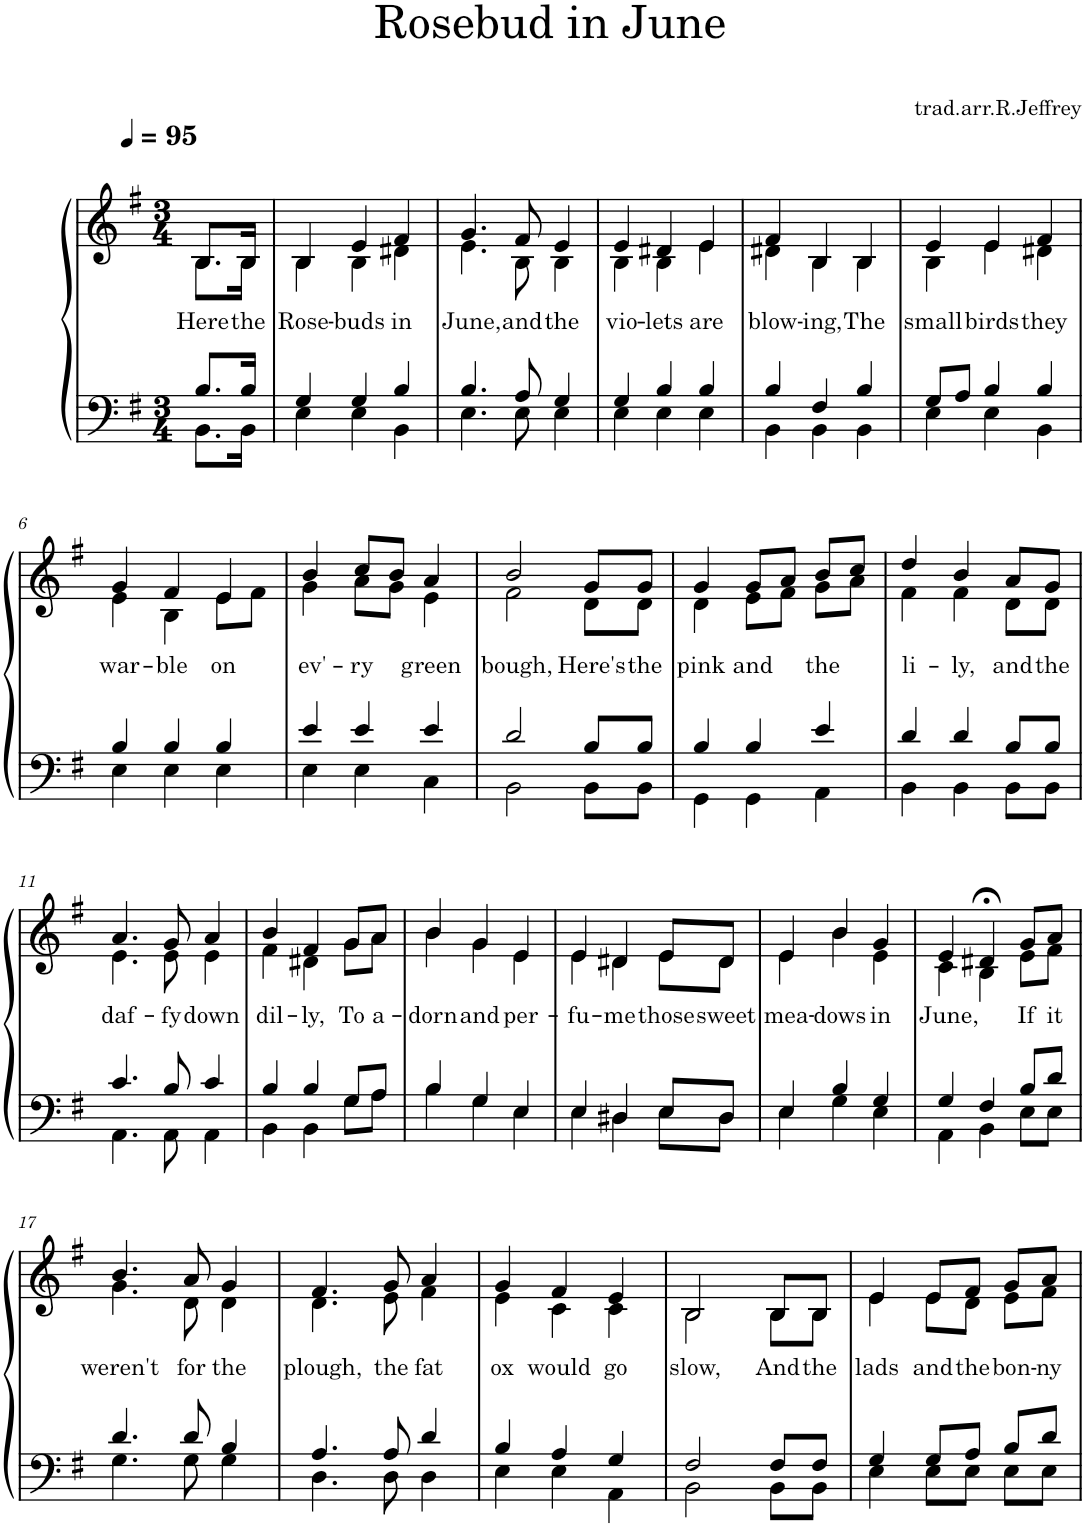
**kern	**kern	**text
*part1	*part1	*part1
*staff2	*staff1	*staff1
*I"Piano	*	*
*I'Pno.	*	*
*clefF4	*clefG2	*
*k[f#]	*k[f#]	*
*M3/4	*M3/4	*
*MM95	*MM95	*
=	=	=
*^	*	*
!	!	!	!LO:LY:b
*	*	*^	*
8.B/L	8.BB\L	8.B/L	8.B\L	Here
!	!	!	!	!LO:LY:b
16B/Jk	16BB\Jk	16B/Jk	16B\Jk	the
=1	=1	=1	=1	=1
!	!	!	!	!LO:LY:b
4G/	4E\	4B/	4B\	Rose-
!	!	!	!	!LO:LY:b
4G/	4E\	4e/	4B\	-buds
!	!	!	!	!LO:LY:b
4B/	4BB\	4f#/	4d#X\	in
=2	=2	=2	=2	=2
!	!	!	!	!LO:LY:b
4.B/	4.E\	4.g/	4.e\	June,
!	!	!	!	!LO:LY:b
8A/	8E\	8f#/	8B\	and
!	!	!	!	!LO:LY:b
4G/	4E\	4e/	4B\	the
=3	=3	=3	=3	=3
!	!	!	!	!LO:LY:b
4G/	4E\	4e/	4B\	vio-
!	!	!	!	!LO:LY:b
4B/	4E\	4d#X/	4B\	-lets
!	!	!	!	!LO:LY:b
4B/	4E\	4e/	4e\	are
=4	=4	=4	=4	=4
!	!	!	!	!LO:LY:b
4B/	4BB\	4f#/	4d#X\	blow-
!	!	!	!	!LO:LY:b
4F#/	4BB\	4B/	4B\	-ing,
!	!	!	!	!LO:LY:b
4B/	4BB\	4B/	4B\	The
=5	=5	=5	=5	=5
!	!	!	!	!LO:LY:b
8G/L	4E\	4e/	4B\	small
8A/J	.	.	.	.
!	!	!	!	!LO:LY:b
4B/	4E\	4e/	4e\	birds
!	!	!	!	!LO:LY:b
4B/	4BB\	4f#/	4d#X\	they
!!LO:LB:g=z	!!
=6	=6	=6	=6	=6
!	!	!	!	!LO:LY:b
4B/	4E\	4g/	4e\	war-
!	!	!	!	!LO:LY:b
4B/	4E\	4f#/	4B\	-ble
!	!	!	!	!LO:LY:b
4B/	4E\	4e/	8e\L	on
.	.	.	8f#\J	.
=7	=7	=7	=7	=7
!	!	!	!	!LO:LY:b
4e/	4E\	4b/	4g\	ev'-
!	!	!	!	!LO:LY:b
4e/	4E\	8cc/L	8a\L	-ry
.	.	8b/J	8g\J	.
!	!	!	!	!LO:LY:b
4e/	4C\	4a/	4e\	green
=8	=8	=8	=8	=8
!	!	!	!	!LO:LY:b
2d/	2BB\	2b/	2f#\	bough,
!	!	!	!	!LO:LY:b
8B/L	8BB\L	8g/L	8d\L	Here's
!	!	!	!	!LO:LY:b
8B/J	8BB\J	8g/J	8d\J	the
=9	=9	=9	=9	=9
!	!	!	!	!LO:LY:b
4B/	4GG\	4g/	4d\	pink
!	!	!	!	!LO:LY:b
4B/	4GG\	8g/L	8e\L	and
.	.	8a/J	8f#\J	.
!	!	!	!	!LO:LY:b
4e/	4AA\	8b/L	8g\L	the
.	.	8cc/J	8a\J	.
=10	=10	=10	=10	=10
!	!	!	!	!LO:LY:b
4d/	4BB\	4dd/	4f#\	li-
!	!	!	!	!LO:LY:b
4d/	4BB\	4b/	4f#\	-ly,
!	!	!	!	!LO:LY:b
8B/L	8BB\L	8a/L	8d\L	and
!	!	!	!	!LO:LY:b
8B/J	8BB\J	8g/J	8d\J	the
!!LO:LB:g=z	!!
=11	=11	=11	=11	=11
!	!	!	!	!LO:LY:b
4.c/	4.AA\	4.a/	4.e\	daf-
!	!	!	!	!LO:LY:b
8B/	8AA\	8g/	8e\	-fy
!	!	!	!	!LO:LY:b
4c/	4AA\	4a/	4e\	down
=12	=12	=12	=12	=12
!	!	!	!	!LO:LY:b
4B/	4BB\	4b/	4f#\	dil-
!	!	!	!	!LO:LY:b
4B/	4BB\	4f#/	4d#X\	-ly,
!	!	!	!	!LO:LY:b
8G/L	8G\L	8g/L	8g\L	To
!	!	!	!	!LO:LY:b
8A/J	8A\J	8a/J	8a\J	a-
=13	=13	=13	=13	=13
!	!	!	!	!LO:LY:b
4B/	4B\	4b/	4b\	-dorn
!	!	!	!	!LO:LY:b
4G/	4G\	4g/	4g\	and
!	!	!	!	!LO:LY:b
4E/	4E\	4e/	4e\	per-
=14	=14	=14	=14	=14
!	!	!	!	!LO:LY:b
4E/	4E\	4e/	4e\	-fu-
!	!	!	!	!LO:LY:b
4D#X/	4D#\	4d#X/	4d#\	-me
!	!	!	!	!LO:LY:b
8E/L	8E\L	8e/L	8e\L	those
!	!	!	!	!LO:LY:b
8D#/J	8D#\J	8d#/J	8d#\J	sweet
=15	=15	=15	=15	=15
!	!	!	!	!LO:LY:b
4E/	4E\	4e/	4e\	mea-
!	!	!	!	!LO:LY:b
4B/	4G\	4b/	4b\	-dows
!	!	!	!	!LO:LY:b
4G/	4E\	4g/	4e\	in
=16	=16	=16	=16	=16
!	!	!	!	!LO:LY:b
4G/	4AA\	4e/	4c\	June,
4F#/	4BB\	4d#X;</	4B\	.
!	!	!	!	!LO:LY:b
8B/L	8E\L	8g/L	8e\L	If
!	!	!	!	!LO:LY:b
8d/J	8E\J	8a/J	8f#\J	it
!!LO:LB:g=z	!!
=17	=17	=17	=17	=17
!	!	!	!	!LO:LY:b
4.d/	4.G\	4.b/	4.g\	weren't
!	!	!	!	!LO:LY:b
8d/	8G\	8a/	8d\	for
!	!	!	!	!LO:LY:b
4B/	4G\	4g/	4d\	the
=18	=18	=18	=18	=18
!	!	!	!	!LO:LY:b
4.A/	4.D\	4.f#/	4.d\	plough,
!	!	!	!	!LO:LY:b
8A/	8D\	8g/	8e\	the
!	!	!	!	!LO:LY:b
4d/	4D\	4a/	4f#\	fat
=19	=19	=19	=19	=19
!	!	!	!	!LO:LY:b
4B/	4E\	4g/	4e\	ox
!	!	!	!	!LO:LY:b
4A/	4E\	4f#/	4c\	would
!	!	!	!	!LO:LY:b
4G/	4AA\	4e/	4c\	go
=20	=20	=20	=20	=20
!	!	!	!	!LO:LY:b
2F#/	2BB\	2B/	2B\	slow,
!	!	!	!	!LO:LY:b
8F#/L	8BB\L	8B/L	8B\L	And
!	!	!	!	!LO:LY:b
8F#/J	8BB\J	8B/J	8B\J	the
=21	=21	=21	=21	=21
!	!	!	!	!LO:LY:b
4G/	4E\	4e/	4e\	lads
!	!	!	!	!LO:LY:b
8G/L	8E\L	8e/L	8e\L	and
!	!	!	!	!LO:LY:b
8A/J	8E\J	8f#/J	8d\J	the
!	!	!	!	!LO:LY:b
8B/L	8E\L	8g/L	8e\L	bon-
!	!	!	!	!LO:LY:b
8d/J	8E\J	8a/J	8f#\J	-ny
*v	*v	*	*	*
*	*v	*v	*
=	=	=
*-	*-	*-
